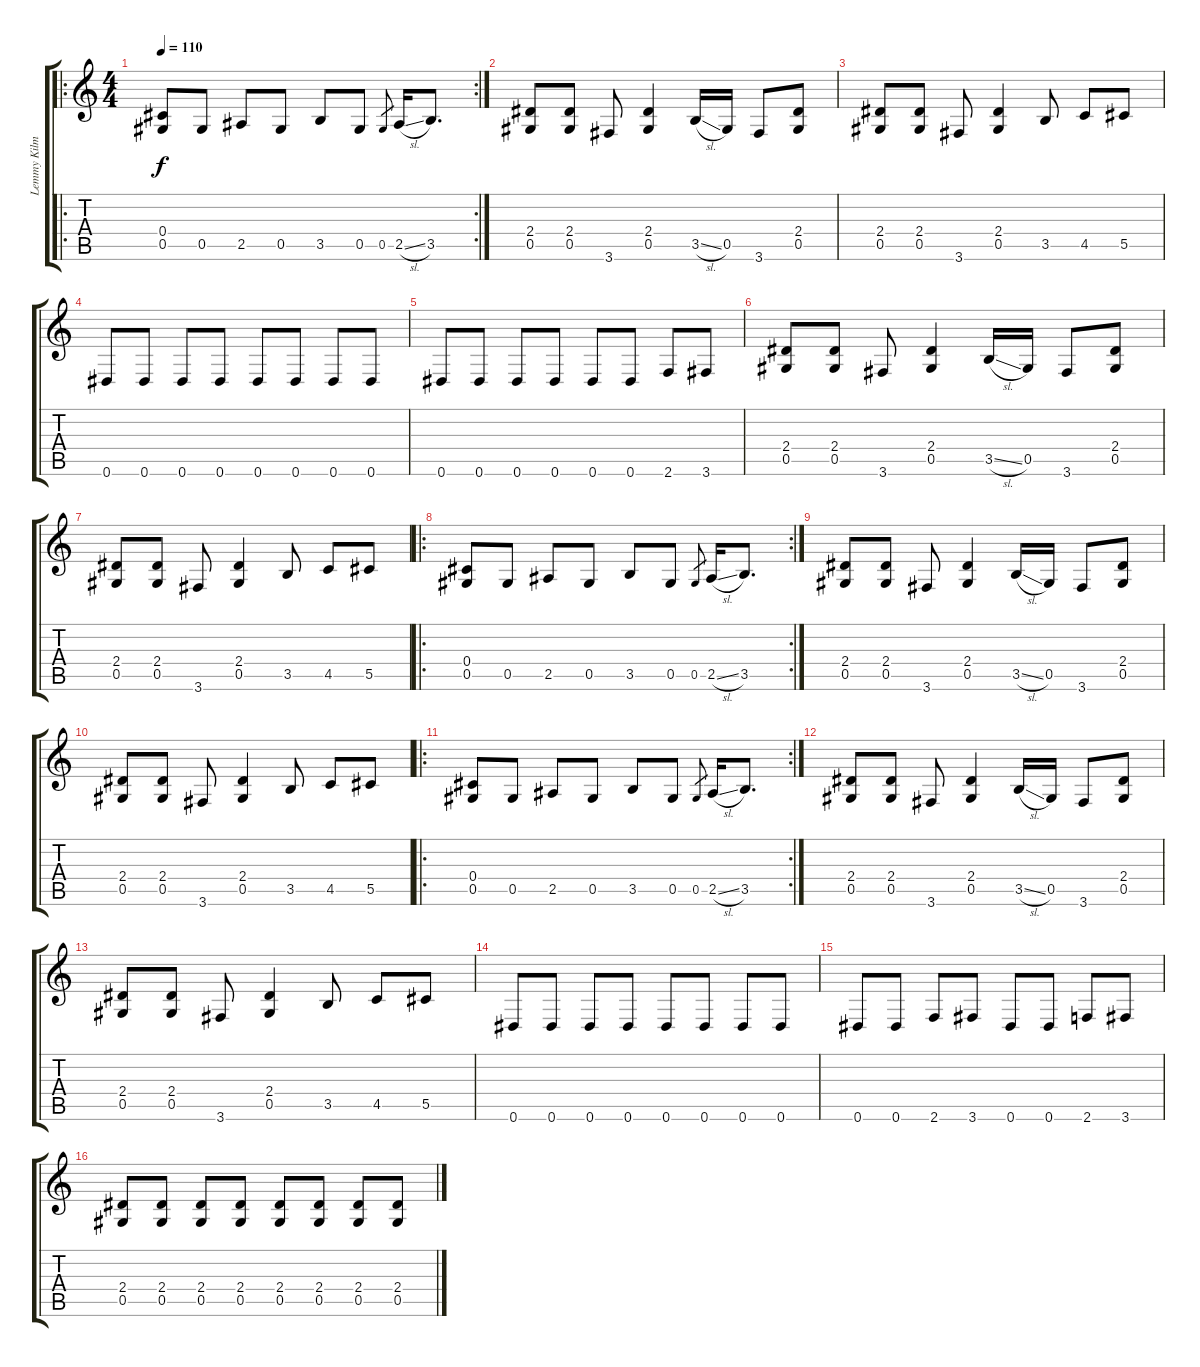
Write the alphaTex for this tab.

\track ("Lemmy Kilmister" "Lemmy Kilm") {instrument acousticguitarsteel}
\staff {score tabs}
\tuning (Eb4 Bb3 Gb3 Db3 Ab2 Eb2) {hide}
\ro
\rc 2
\ts (4 4)
\tempo 110
\clef g2
\ks c
(0.4 0.5).8{dy f} 0.5.8 2.5.8 0.5.8 3.5.8 0.5.8 0.5.8{gr} 2.5{sl}.16 3.5.8{d} |
(2.4 0.5).8 (2.4 0.5).8 3.6.8 (2.4 0.5).4 3.5{sl}.16 0.5.16 3.6.8 (2.4 0.5).8 |
(2.4 0.5).8 (2.4 0.5).8 3.6.8 (2.4 0.5).4 3.5.8 4.5.8 5.5.8 |
0.6.8 0.6.8 0.6.8 0.6.8 0.6.8 0.6.8 0.6.8 0.6.8 |
0.6.8 0.6.8 0.6.8 0.6.8 0.6.8 0.6.8 2.6.8 3.6.8 |
(2.4 0.5).8 (2.4 0.5).8 3.6.8 (2.4 0.5).4 3.5{sl}.16 0.5.16 3.6.8 (2.4 0.5).8 |
(2.4 0.5).8 (2.4 0.5).8 3.6.8 (2.4 0.5).4 3.5.8 4.5.8 5.5.8 |
\ro
\rc 2
(0.4 0.5).8 0.5.8 2.5.8 0.5.8 3.5.8 0.5.8 0.5.8{gr} 2.5{sl}.16 3.5.8{d} |
(2.4 0.5).8 (2.4 0.5).8 3.6.8 (2.4 0.5).4 3.5{sl}.16 0.5.16 3.6.8 (2.4 0.5).8 |
(2.4 0.5).8 (2.4 0.5).8 3.6.8 (2.4 0.5).4 3.5.8 4.5.8 5.5.8 |
\ro
\rc 2
(0.4 0.5).8 0.5.8 2.5.8 0.5.8 3.5.8 0.5.8 0.5.8{gr} 2.5{sl}.16 3.5.8{d} |
(2.4 0.5).8 (2.4 0.5).8 3.6.8 (2.4 0.5).4 3.5{sl}.16 0.5.16 3.6.8 (2.4 0.5).8 |
(2.4 0.5).8 (2.4 0.5).8 3.6.8 (2.4 0.5).4 3.5.8 4.5.8 5.5.8 |
0.6.8 0.6.8 0.6.8 0.6.8 0.6.8 0.6.8 0.6.8 0.6.8 |
0.6.8 0.6.8 2.6.8 3.6.8 0.6.8 0.6.8 2.6.8 3.6.8 |
(2.4 0.5).8 (2.4 0.5).8 (2.4 0.5).8 (2.4 0.5).8 (2.4 0.5).8 (2.4 0.5).8 (2.4 0.5).8 (2.4 0.5).8
